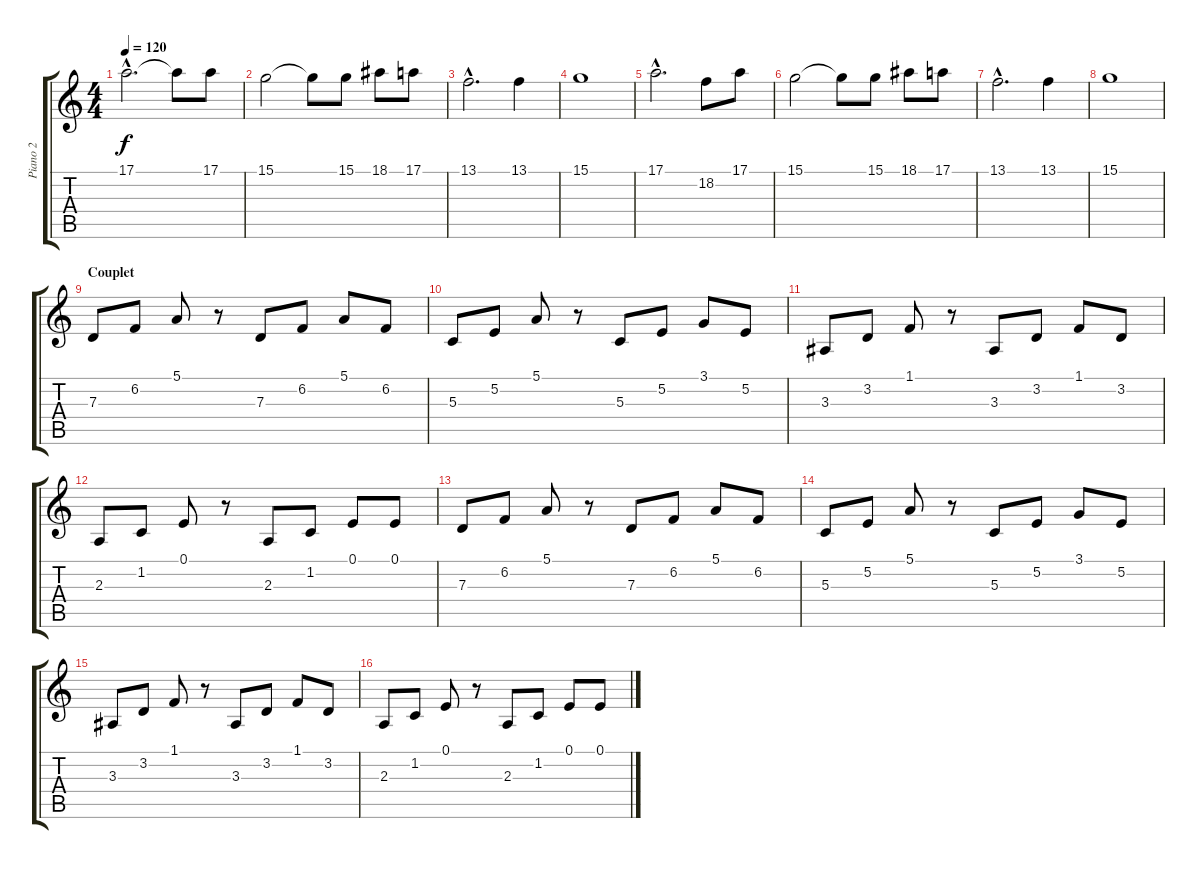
\track ("Piano 2" "Piano 2") {instrument electricgrandpiano}
\staff {score tabs}
\tuning (E4 B3 G3 D3 A2 E2) {hide}
\ts (4 4)
\tempo 120
\clef g2
\ks c
17.1{hac}.2{d dy f} 17.1{t}.8 17.1.8 |
15.1.2 15.1{t}.8 15.1.8 18.1.8 17.1.8 |
13.1{hac}.2{d} 13.1.4 |
15.1.1 |
17.1{hac}.2{d} 18.2.8 17.1.8 |
15.1.2 15.1{t}.8 15.1.8 18.1.8 17.1.8 |
13.1{hac}.2{d} 13.1.4 |
15.1.1 |
\section ("" "Couplet")
7.3.8 6.2.8 5.1.8 r.8 7.3.8 6.2.8 5.1.8 6.2.8 |
5.3.8 5.2.8 5.1.8 r.8 5.3.8 5.2.8 3.1.8 5.2.8 |
3.3.8 3.2.8 1.1.8 r.8 3.3.8 3.2.8 1.1.8 3.2.8 |
2.3.8 1.2.8 0.1.8 r.8 2.3.8 1.2.8 0.1.8 0.1.8 |
7.3.8 6.2.8 5.1.8 r.8 7.3.8 6.2.8 5.1.8 6.2.8 |
5.3.8 5.2.8 5.1.8 r.8 5.3.8 5.2.8 3.1.8 5.2.8 |
3.3.8 3.2.8 1.1.8 r.8 3.3.8 3.2.8 1.1.8 3.2.8 |
2.3.8 1.2.8 0.1.8 r.8 2.3.8 1.2.8 0.1.8 0.1.8
